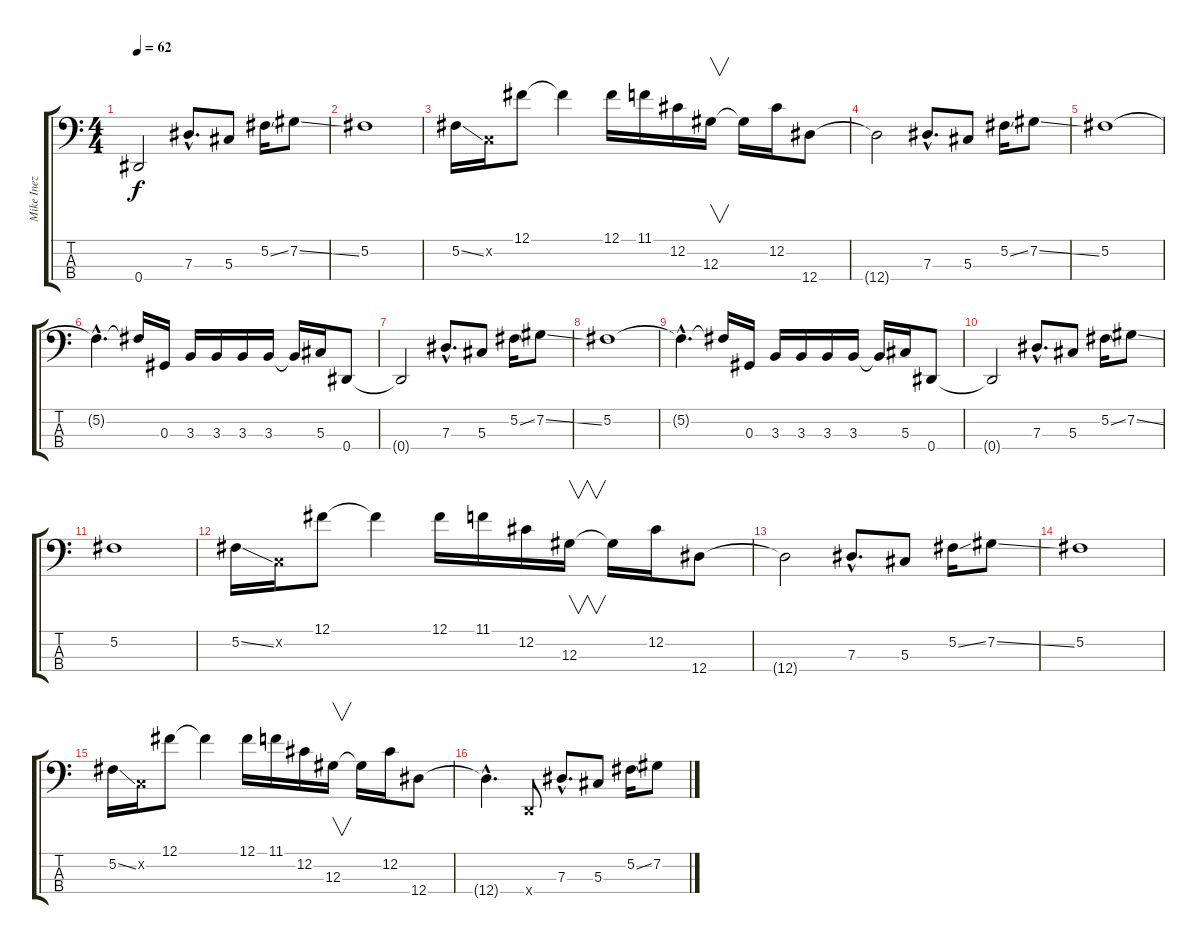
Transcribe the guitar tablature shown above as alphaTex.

\track ("Mike Inez - Bass" "Mike Inez ") {instrument slapbass2}
\staff {score tabs}
\tuning (Gb2 Db2 Ab1 Eb1) {hide}
\ts (4 4)
\tempo 62
\clef f4
\ks c
0.4{t}.2{dy f} 7.3{hac}.8{d} 5.3.8 5.2{ss}.16 7.2{ss}.8 |
5.2.1 |
5.2{ss}.16 -1.2{x}.16 12.1.8 12.1{t}.4 12.1.16 11.1.16 12.2.16 12.3.16{v} 12.3{t}.16 12.2.16 12.4.8 |
12.4{t}.2 7.3{hac}.8{d} 5.3.8 5.2{ss}.16 7.2{ss}.8 |
5.2.1 |
5.2{hac t}.4{d} 5.2{t}.16 0.3.16 3.3.16 3.3.16 3.3.16 3.3.16 3.3{t}.16 5.3.16 0.4.8 |
0.4{t}.2 7.3{hac}.8{d} 5.3.8 5.2{ss}.16 7.2{ss}.8 |
5.2.1 |
5.2{hac t}.4{d} 5.2{t}.16 0.3.16 3.3.16 3.3.16 3.3.16 3.3.16 3.3{t}.16 5.3.16 0.4.8 |
0.4{t}.2 7.3{hac}.8{d} 5.3.8 5.2{ss}.16 7.2{ss}.8 |
5.2.1 |
5.2{ss}.16 -1.2{x}.16 12.1.8 12.1{t}.4 12.1.16 11.1.16 12.2.16 12.3.16{v} 12.3{t}.16 12.2.16 12.4.8 |
12.4{t}.2 7.3{hac}.8{d} 5.3.8 5.2{ss}.16 7.2{ss}.8 |
5.2.1 |
5.2{ss}.16 -1.2{x}.16 12.1.8 12.1{t}.4 12.1.16 11.1.16 12.2.16 12.3.16{v} 12.3{t}.16 12.2.16 12.4.8 |
12.4{hac t}.4{d} -1.4{x}.8 7.3{hac}.8{d} 5.3.8 5.2{ss}.16 7.2{ss}.8
